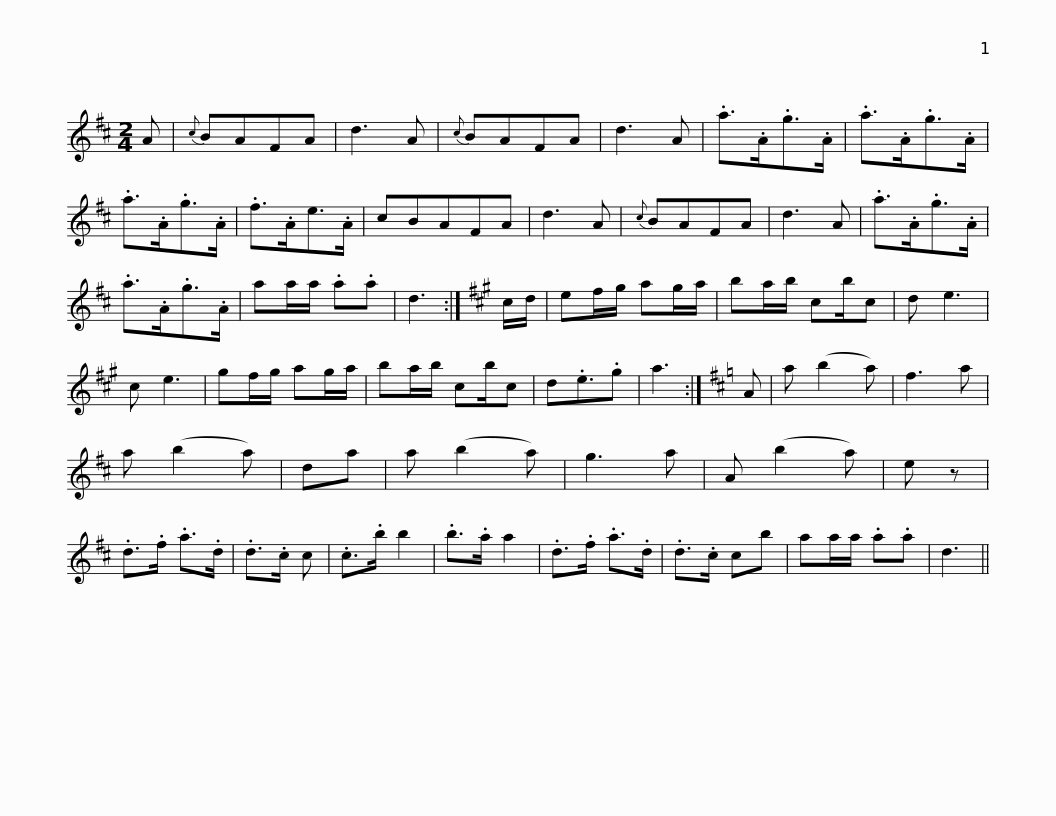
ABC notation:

X:1
L:1/8
M:2/4
I:linebreak $
K:D
V:1 treble
V:1
 A |{c} BAFA | d3 A |{c} BAFA | d3 A | %5
 .a>.A.g>.A | .a>.A.g>.A | .a>.A.g>.A | .f>.Ae>.A | cBAFA |$ %10
 d3 A |{c} BAFA | d3 A | .a>.A.g>.A | .a>.A.g>.A | %15
 aa/a/ .a.a | d3 :|[K:A] c/d/ | ef/g/ ag/a/ |$ ba/b/ cb/c | %20
 d e3 | c e3 | gf/g/ ag/a/ | ba/b/ cb/c | d.e3/2.g | %25
 a3 :|[K:D] A | a (b2 a) | f3 a |$ a (b2 a) | %30
 da | a (b2 a) | g3 a | A (b2 a) | e z | %35
 .d>.f .a>.d | .d>.c c | .c>.b b2 | .b>.a a2 | .d>.f .a>.d |$ %40
 .d>.c cb | aa/a/ .a.a | d3 || %43
